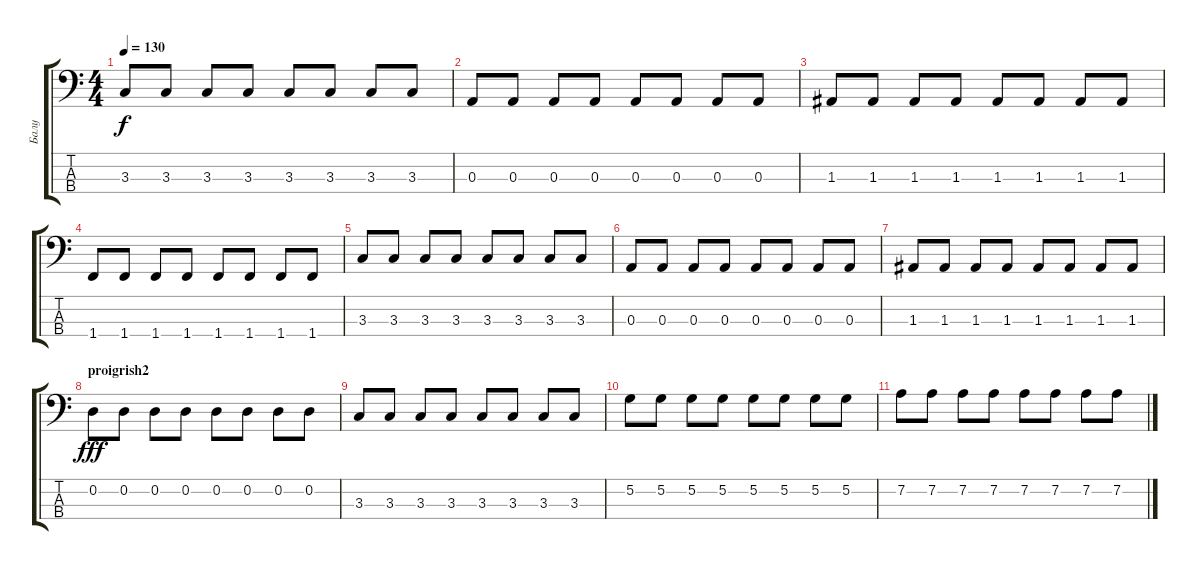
\track ("Балу" "Балу") {instrument electricbassfinger}
\staff {score tabs}
\tuning (G2 D2 A1 E1) {hide}
\ts (4 4)
\tempo 130
\clef f4
\ks c
3.3.8{dy f} 3.3.8 3.3.8 3.3.8 3.3.8 3.3.8 3.3.8 3.3.8 |
0.3.8 0.3.8 0.3.8 0.3.8 0.3.8 0.3.8 0.3.8 0.3.8 |
1.3.8 1.3.8 1.3.8 1.3.8 1.3.8 1.3.8 1.3.8 1.3.8 |
1.4.8 1.4.8 1.4.8 1.4.8 1.4.8 1.4.8 1.4.8 1.4.8 |
3.3.8 3.3.8 3.3.8 3.3.8 3.3.8 3.3.8 3.3.8 3.3.8 |
0.3.8 0.3.8 0.3.8 0.3.8 0.3.8 0.3.8 0.3.8 0.3.8 |
1.3.8 1.3.8 1.3.8 1.3.8 1.3.8 1.3.8 1.3.8 1.3.8 |
\section ("" "proigrish2")
0.2.8{dy fff} 0.2.8 0.2.8 0.2.8 0.2.8 0.2.8 0.2.8 0.2.8 |
3.3.8 3.3.8 3.3.8 3.3.8 3.3.8 3.3.8 3.3.8 3.3.8 |
5.2.8 5.2.8 5.2.8 5.2.8 5.2.8 5.2.8 5.2.8 5.2.8 |
7.2.8 7.2.8 7.2.8 7.2.8 7.2.8 7.2.8 7.2.8 7.2.8
